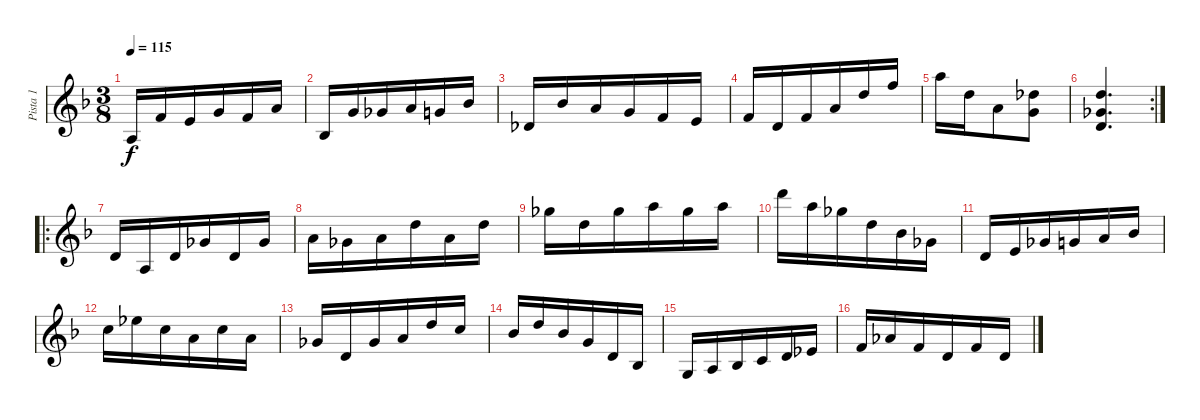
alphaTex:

\track ("Pista 1" "Pista 1") {instrument acousticguitarsteel}
\staff {score}
\tuning (E4 B3 G3 D3 A2 E2) {hide}
\ts (3 8)
\tempo 115
\clef g2
\ks f
0.5.16{dy f} 3.4.16 2.4.16 0.3.16 3.4.16 2.3.16 |
1.5.16 0.3.16 4.4.16 2.3.16 0.3.16 3.3.16 |
4.5.16 3.3.16 2.3.16 0.3.16 3.4.16 2.4.16 |
3.4.16 0.4.16 3.4.16 2.3.16 3.2.16 1.1.16 |
5.1.16 3.2.16 2.3.8 (2.2 0.3).8 |
\rc 2
(3.2 0.4 9.5).4{d} |
\ro
0.4.16 0.5.16 0.4.16 4.4.16 0.4.16 4.4.16 |
2.3.16 4.4.16 2.3.16 3.2.16 2.3.16 3.2.16 |
2.1.16 3.2.16 2.1.16 5.1.16 2.1.16 5.1.16 |
10.1.16 5.1.16 2.1.16 3.2.16 3.3.16 4.4.16 |
0.4.16 2.4.16 4.4.16 0.3.16 2.3.16 3.3.16 |
1.2.16 4.2.16 1.2.16 2.3.16 1.2.16 2.3.16 |
4.4.16 0.4.16 4.4.16 2.3.16 3.2.16 1.2.16 |
3.3.16 3.2.16 3.3.16 0.3.16 0.4.16 1.5.16 |
3.6.16 0.5.16 1.5.16 3.5.16 0.4.16 1.4.16 |
3.4.16 1.3.16 3.4.16 0.4.16 3.4.16 0.4.16
